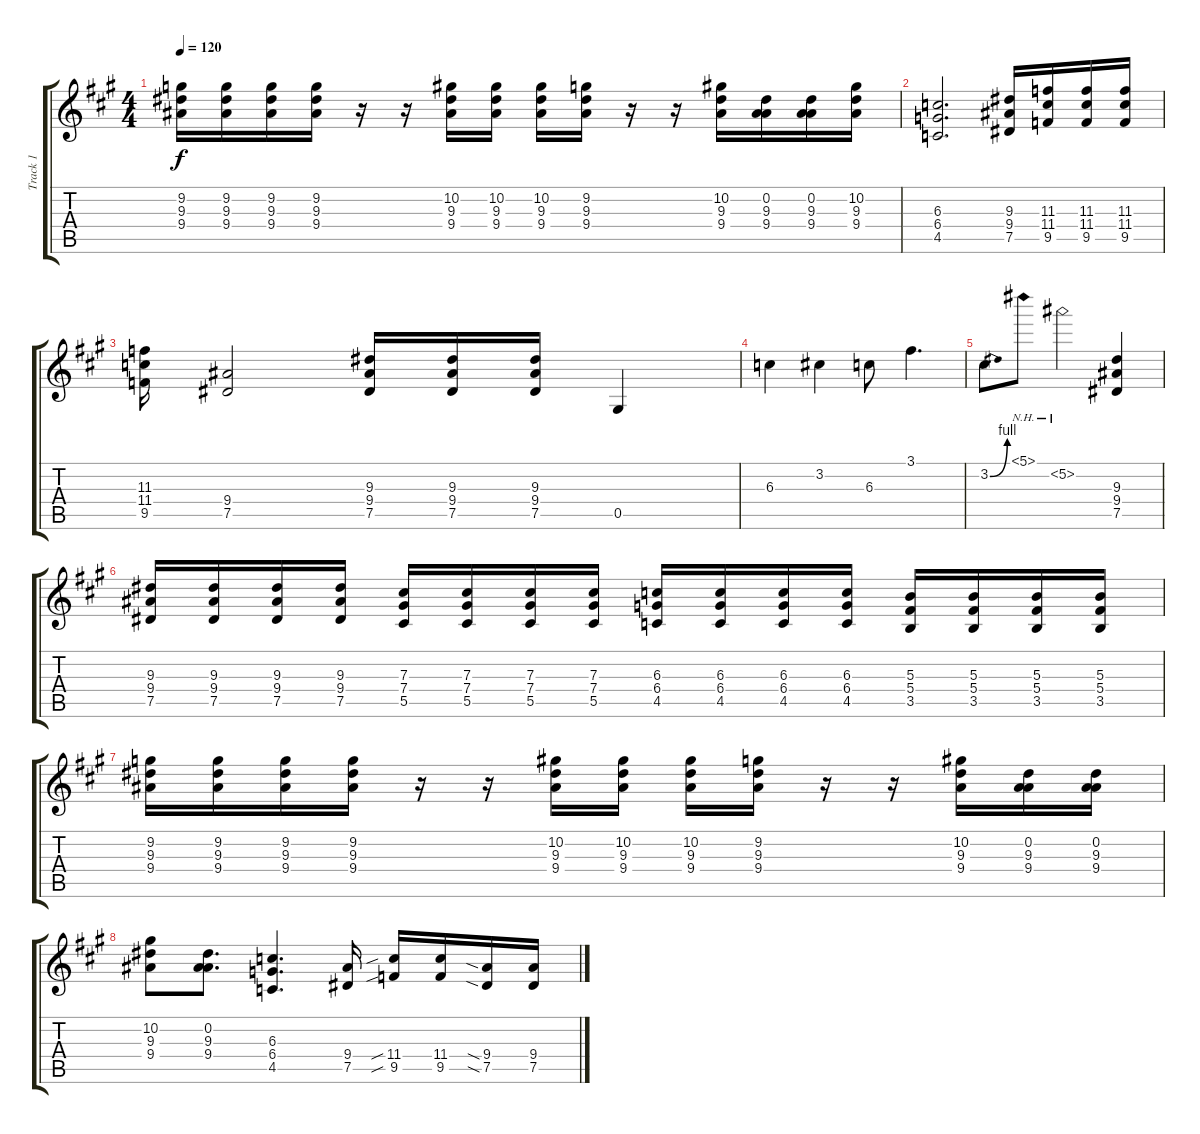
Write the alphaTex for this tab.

\track ("Track 1" "Track 1") {instrument distortionguitar}
\staff {score tabs}
\tuning (Eb4 Bb3 Gb3 Db3 Ab2 Eb2) {hide}
\ts (4 4)
\tempo 120
\clef g2
\ks a
(9.2 9.3 9.4).16{dy f} (9.2 9.3 9.4).16 (9.2 9.3 9.4).16 (9.2 9.3 9.4).16 r.16 r.16 (10.2 9.3 9.4).16 (10.2 9.3 9.4).16 (10.2 9.3 9.4).16 (9.2 9.3 9.4).16 r.16 r.16 (10.2 9.3 9.4).16 (0.2 9.3 9.4).16 (0.2 9.3 9.4).16 (10.2 9.3 9.4).16 |
(6.3 6.4 4.5).2{d} (9.3 9.4 7.5).16 (11.3 11.4 9.5).16 (11.3 11.4 9.5).16 (11.3 11.4 9.5).16 |
(11.3 11.4 9.5).16 (9.4 7.5).2 (9.3 9.4 7.5).16 (9.3 9.4 7.5).16 (9.3 9.4 7.5).16 0.5.4 |
6.3.4 3.2.4 6.3.8 3.1.4{d} |
3.2{be (bend 0 0 60 4)}.8 5.1{nh}.8 5.2{nh}.2 (9.3 9.4 7.5).4 |
(9.3 9.4 7.5).16 (9.3 9.4 7.5).16 (9.3 9.4 7.5).16 (9.3 9.4 7.5).16 (7.3 7.4 5.5).16 (7.3 7.4 5.5).16 (7.3 7.4 5.5).16 (7.3 7.4 5.5).16 (6.3 6.4 4.5).16 (6.3 6.4 4.5).16 (6.3 6.4 4.5).16 (6.3 6.4 4.5).16 (5.3 5.4 3.5).16 (5.3 5.4 3.5).16 (5.3 5.4 3.5).16 (5.3 5.4 3.5).16 |
(9.2 9.3 9.4).16 (9.2 9.3 9.4).16 (9.2 9.3 9.4).16 (9.2 9.3 9.4).16 r.16 r.16 (10.2 9.3 9.4).16 (10.2 9.3 9.4).16 (10.2 9.3 9.4).16 (9.2 9.3 9.4).16 r.16 r.16 (10.2 9.3 9.4).16 (0.2 9.3 9.4).16 (0.2 9.3 9.4).16 |
(10.2 9.3 9.4).8 (0.2 9.3 9.4).8{d} (6.3 6.4 4.5).4{d} (9.4 7.5).16 (11.4{sib} 9.5{sib}).16 (11.4 9.5).16 (9.4{sia} 7.5{sia}).16 (9.4 7.5).16
